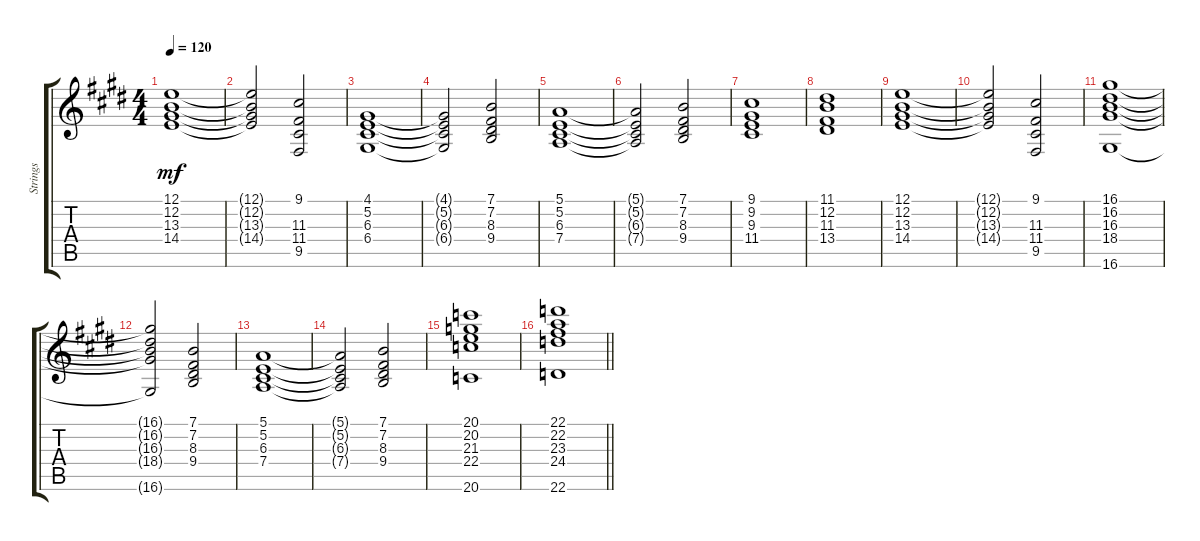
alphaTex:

\track ("Strings" "Strings") {instrument stringensemble1}
\staff {score tabs}
\tuning (E4 B3 G3 D3 A2 E2) {hide}
\ts (4 4)
\tempo 120
\clef g2
\ks e
(12.1 12.2 13.3 14.4).1{dy mf} |
\ks c#minor
(12.1{t} 12.2{t} 13.3{t} 14.4{t}).2 (9.1 11.3 11.4 9.5).2 |
(4.1 5.2 6.3 6.4).1 |
(4.1{t} 5.2{t} 6.3{t} 6.4{t}).2 (7.1 7.2 8.3 9.4).2 |
\ks e
(5.1 5.2 6.3 7.4).1 |
\ks c#minor
(5.1{t} 5.2{t} 6.3{t} 7.4{t}).2 (7.1 7.2 8.3 9.4).2 |
(9.1 9.2 9.3 11.4).1 |
(11.1 12.2 11.3 13.4).1 |
\ks e
(12.1 12.2 13.3 14.4).1 |
\ks c#minor
(12.1{t} 12.2{t} 13.3{t} 14.4{t}).2 (9.1 11.3 11.4 9.5).2 |
(16.1 16.2 16.3 18.4 16.6).1 |
(16.1{t} 16.2{t} 16.3{t} 18.4{t} 16.6{t}).2 (7.1 7.2 8.3 9.4).2 |
\ks e
(5.1 5.2 6.3 7.4).1 |
\ks c#minor
(5.1{t} 5.2{t} 6.3{t} 7.4{t}).2 (7.1 7.2 8.3 9.4).2 |
(20.1 20.2 21.3 22.4 20.6).1 |
\barLineRight lightlight
(22.1 22.2 23.3 24.4 22.6).1
